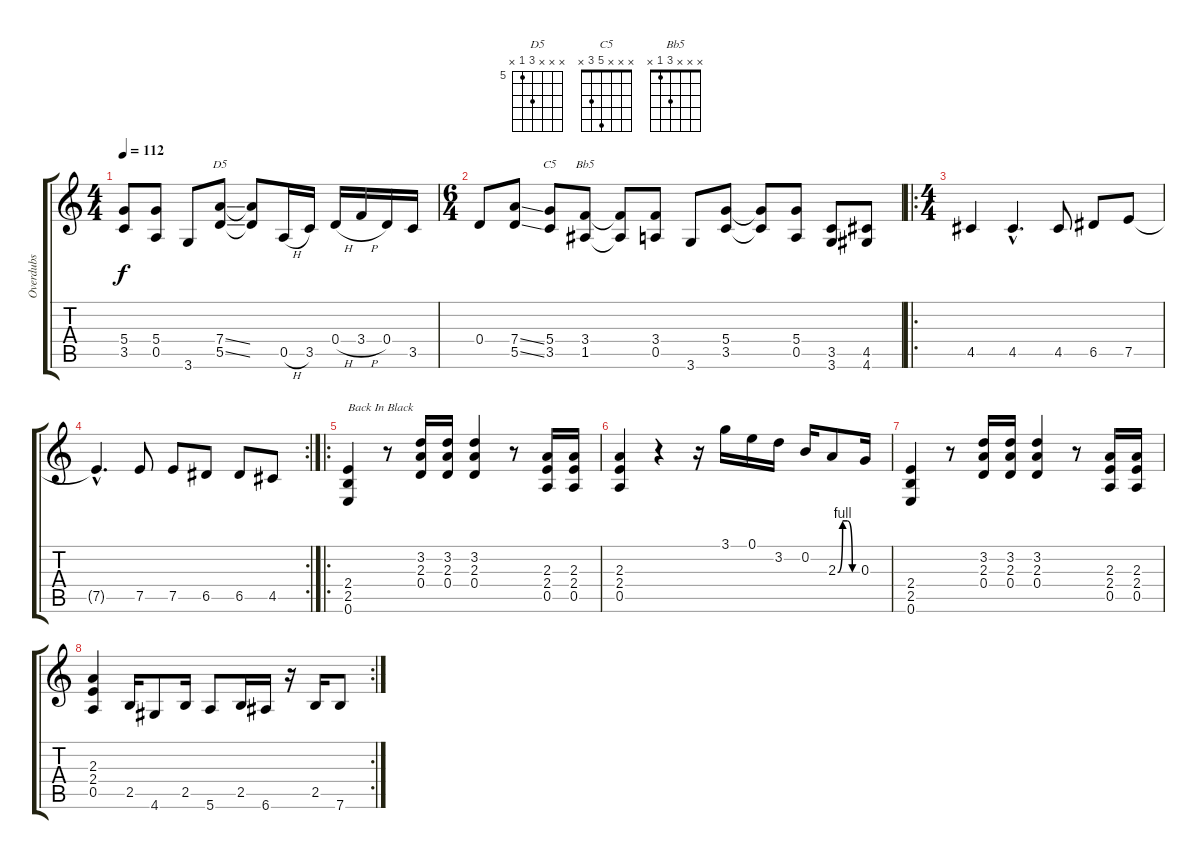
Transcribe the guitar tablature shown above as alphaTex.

\track ("Overdubs" "Overdubs") {instrument distortionguitar}
\staff {score tabs}
\tuning (E4 B3 G3 D3 A2 E2) {hide}
\chord ("D5" x x x 7 5 x) {firstfret 5}
\chord ("C5" x x x 5 3 x)
\chord ("Bb5" x x x 3 1 x)
\ts (4 4)
\tempo 112
\clef g2
\ks c
(5.4{t} 3.5{t}).8{dy f} (5.4 0.5).8 3.6.8 (7.4{ss} 5.5{ss}).8{ch "D5"} (7.4{t} 5.5{t}).8 0.5{h}.16 3.5.16 0.4{h}.16 3.4{h}.16 0.4.16 3.5.16 |
\ts (6 4)
0.4.8 (7.4{ss} 5.5{ss}).8 (5.4 3.5).8{ch "C5"} (3.4 1.5).8{ch "Bb5"} (3.4{t} 1.5{t}).8 (3.4 0.5).8 3.6.8 (5.4 3.5).8 (5.4{t} 3.5{t}).8 (5.4 0.5).8 (3.5 3.6).8 (4.5 4.6).8 |
\ro
\ts (4 4)
4.5.4 4.5{hac}.4{d} 4.5.8 6.5.8 7.5.8 |
\rc 2
7.5{hac t}.4{d} 7.5.8 7.5.8 6.5.8 6.5.8 4.5.8 |
\ro
(2.4 2.5 0.6).4{txt "Back In Black"} r.8 (3.2 2.3 0.4).16 (3.2 2.3 0.4).16 (3.2 2.3 0.4).4 r.8 (2.3 2.4 0.5).16 (2.3 2.4 0.5).16 |
(2.3 2.4 0.5).4 r.4 r.16 3.1.16 0.1.16 3.2.16 0.2.16 2.3{be (custom 0 0 15 4 30 4 45 0 60 0)}.8 0.3.16 |
(2.4 2.5 0.6).4 r.8 (3.2 2.3 0.4).16 (3.2 2.3 0.4).16 (3.2 2.3 0.4).4 r.8 (2.3 2.4 0.5).16 (2.3 2.4 0.5).16 |
\rc 2
(2.3 2.4 0.5).4 2.5.16 4.6.8 2.5.16 5.6.8 2.5.16 6.6.16 r.16 2.5.16 7.6{ss}.8
